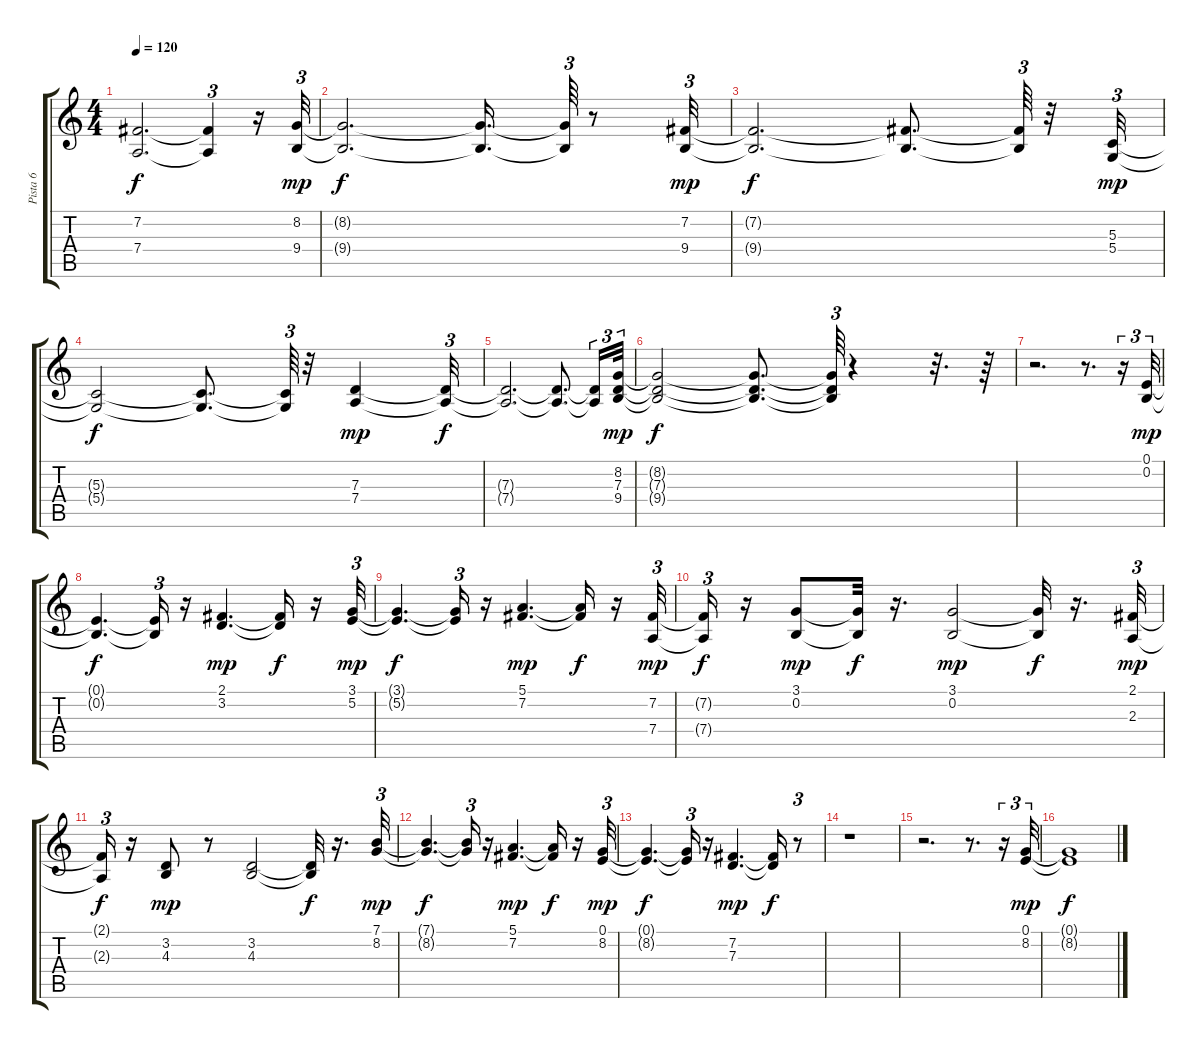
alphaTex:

\track ("Pista 6" "Pista 6") {instrument synthstrings1}
\staff {score tabs}
\tuning (E4 B3 G3 D3 A2 E2) {hide}
\ts (4 4)
\tempo 120
\clef g2
\ks c
(7.2{t} 7.4{t}).2{d dy f} (7.2{t} 7.4{t}).4{tu (3 2)} r.16 (8.2 9.4).32{tu (3 2) dy mp} |
(8.2{t} 9.4{t}).2{d dy f} (8.2{t} 9.4{t}).16{d} (8.2{t} 9.4{t}).64{tu (3 2)} r.8 (7.2 9.4).32{tu (3 2) dy mp} |
(7.2{t} 9.4{t}).2{d dy f} (7.2{t} 9.4{t}).8{d} (7.2{t} 9.4{t}).64{tu (3 2)} r.32 (5.3 5.4).32{tu (3 2) dy mp} |
(5.3{t} 5.4{t}).2{dy f} (5.3{t} 5.4{t}).8{d} (5.3{t} 5.4{t}).64{tu (3 2)} r.32 (7.3 7.4).4{dy mp} (7.3{t} 7.4{t}).32{tu (3 2) dy f} |
(7.3{t} 7.4{t}).2{d} (7.3{t} 7.4{t}).8{d} (7.3{t} 7.4{t}).16{tu (3 2)} (8.2 7.3 9.4).32{tu (3 2) dy mp} |
(8.2{t} 7.3{t} 9.4{t}).2{dy f} (8.2{t} 7.3{t} 9.4{t}).8{d} (8.2{t} 7.3{t} 9.4{t}).64{tu (3 2)} r.4 r.32{d} r.64 |
r.2{d} r.8{d} r.16{tu (3 2)} (0.1 0.2).32{tu (3 2) dy mp} |
(0.1{t} 0.2{t}).4{d dy f} (0.1{t} 0.2{t}).16{tu (3 2)} r.16 (2.1 3.2).4{d dy mp} (2.1{t} 3.2{t}).16{dy f} r.16 (3.1 5.2).32{tu (3 2) dy mp} |
(3.1{t} 5.2{t}).4{d dy f} (3.1{t} 5.2{t}).16{tu (3 2)} r.16 (5.1 7.2).4{d dy mp} (5.1{t} 7.2{t}).16{dy f} r.16 (7.2 7.4).32{tu (3 2) dy mp} |
(7.2{t} 7.4{t}).16{tu (3 2) dy f} r.16 (3.1 0.2).8{dy mp} (3.1{t} 0.2{t}).32{dy f} r.16{d} (3.1 0.2).2{dy mp} (3.1{t} 0.2{t}).32{dy f} r.16{d} (2.1 2.3).32{tu (3 2) dy mp} |
(2.1{t} 2.3{t}).16{tu (3 2) dy f} r.16 (3.2 4.3).8{dy mp} r.8 (3.2 4.3).2 (3.2{t} 4.3{t}).32{dy f} r.16{d} (7.1 8.2).32{tu (3 2) dy mp} |
(7.1{t} 8.2{t}).4{d dy f} (7.1{t} 8.2{t}).16{tu (3 2)} r.16 (5.1 7.2).4{d dy mp} (5.1{t} 7.2{t}).16{dy f} r.16 (0.1 8.2).32{tu (3 2) dy mp} |
(0.1{t} 8.2{t}).4{d dy f} (0.1{t} 8.2{t}).16{tu (3 2)} r.16 (7.2 7.3).4{d dy mp} (7.2{t} 7.3{t}).16{dy f} r.8{tu (3 2)} |
r.1 |
r.2{d} r.8{d} r.16{tu (3 2)} (0.1 8.2).32{tu (3 2) dy mp} |
(0.1{t} 8.2{t}).1{dy f}
